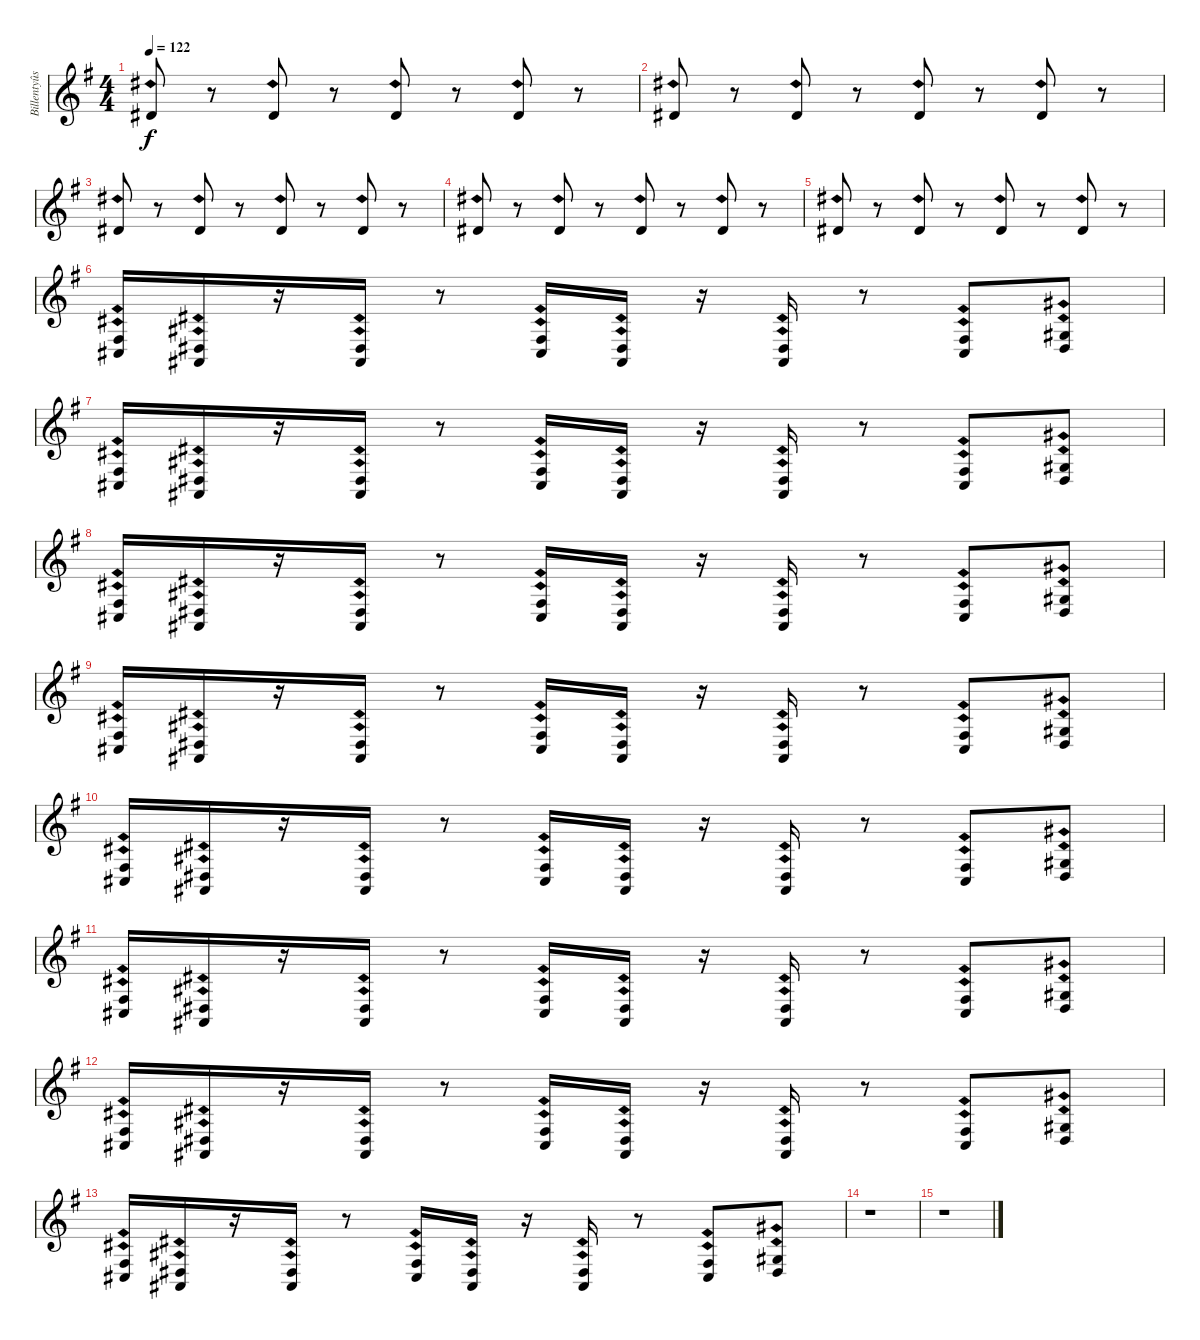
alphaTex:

\track ("Billentyûs (Mats Olausson)" "Billentyûs") {instrument drawbarorgan}
\staff {score}
\tuning (E4 B3 G3 D3 A2 E2) {hide}
\ts (4 4)
\tempo 122
\clef g2
\ks g
4.2{ph 12}.8{dy f} r.8 4.2{ph 12}.8 r.8 4.2{ph 12}.8 r.8 4.2{ph 12}.8 r.8 |
4.2{ph 12}.8 r.8 4.2{ph 12}.8 r.8 4.2{ph 12}.8 r.8 4.2{ph 12}.8 r.8 |
4.2{ph 12}.8 r.8 4.2{ph 12}.8 r.8 4.2{ph 12}.8 r.8 4.2{ph 12}.8 r.8 |
4.2{ph 12}.8 r.8 4.2{ph 12}.8 r.8 4.2{ph 12}.8 r.8 4.2{ph 12}.8 r.8 |
4.2{ph 12}.8 r.8 4.2{ph 12}.8 r.8 4.2{ph 12}.8 r.8 4.2{ph 12}.8 r.8 |
(4.4{ph 12} 4.5{ph 12}).16{volume 8 instrument drawbarorgan} (1.4{ph 12} 1.5{ph 12}).16 r.16 (1.4{ph 12} 1.5{ph 12}).16 r.8 (4.4{ph 12} 4.5{ph 12}).16 (1.4{ph 12} 1.5{ph 12}).16 r.16 (1.4{ph 12} 1.5{ph 12}).16 r.8{beam split} (4.4{ph 12} 4.5{ph 12}).8 (1.3{ph 12} 1.4{ph 12}).8 |
(4.4{ph 12} 4.5{ph 12}).16 (1.4{ph 12} 1.5{ph 12}).16 r.16 (1.4{ph 12} 1.5{ph 12}).16 r.8 (4.4{ph 12} 4.5{ph 12}).16 (1.4{ph 12} 1.5{ph 12}).16 r.16 (1.4{ph 12} 1.5{ph 12}).16 r.8{beam split} (4.4{ph 12} 4.5{ph 12}).8 (1.3{ph 12} 1.4{ph 12}).8 |
(4.4{ph 12} 4.5{ph 12}).16 (1.4{ph 12} 1.5{ph 12}).16 r.16 (1.4{ph 12} 1.5{ph 12}).16 r.8 (4.4{ph 12} 4.5{ph 12}).16 (1.4{ph 12} 1.5{ph 12}).16 r.16 (1.4{ph 12} 1.5{ph 12}).16 r.8{beam split} (4.4{ph 12} 4.5{ph 12}).8 (1.3{ph 12} 1.4{ph 12}).8 |
(4.4{ph 12} 4.5{ph 12}).16 (1.4{ph 12} 1.5{ph 12}).16 r.16 (1.4{ph 12} 1.5{ph 12}).16 r.8 (4.4{ph 12} 4.5{ph 12}).16 (1.4{ph 12} 1.5{ph 12}).16 r.16 (1.4{ph 12} 1.5{ph 12}).16 r.8{beam split} (4.4{ph 12} 4.5{ph 12}).8 (1.3{ph 12} 1.4{ph 12}).8 |
(4.4{ph 12} 4.5{ph 12}).16 (1.4{ph 12} 1.5{ph 12}).16 r.16 (1.4{ph 12} 1.5{ph 12}).16 r.8 (4.4{ph 12} 4.5{ph 12}).16 (1.4{ph 12} 1.5{ph 12}).16 r.16 (1.4{ph 12} 1.5{ph 12}).16 r.8{beam split} (4.4{ph 12} 4.5{ph 12}).8 (1.3{ph 12} 1.4{ph 12}).8 |
(4.4{ph 12} 4.5{ph 12}).16 (1.4{ph 12} 1.5{ph 12}).16 r.16 (1.4{ph 12} 1.5{ph 12}).16 r.8 (4.4{ph 12} 4.5{ph 12}).16 (1.4{ph 12} 1.5{ph 12}).16 r.16 (1.4{ph 12} 1.5{ph 12}).16 r.8{beam split} (4.4{ph 12} 4.5{ph 12}).8 (1.3{ph 12} 1.4{ph 12}).8 |
(4.4{ph 12} 4.5{ph 12}).16 (1.4{ph 12} 1.5{ph 12}).16 r.16 (1.4{ph 12} 1.5{ph 12}).16 r.8 (4.4{ph 12} 4.5{ph 12}).16 (1.4{ph 12} 1.5{ph 12}).16 r.16 (1.4{ph 12} 1.5{ph 12}).16 r.8{beam split} (4.4{ph 12} 4.5{ph 12}).8 (1.3{ph 12} 1.4{ph 12}).8 |
(4.4{ph 12} 4.5{ph 12}).16 (1.4{ph 12} 1.5{ph 12}).16 r.16 (1.4{ph 12} 1.5{ph 12}).16 r.8 (4.4{ph 12} 4.5{ph 12}).16 (1.4{ph 12} 1.5{ph 12}).16 r.16 (1.4{ph 12} 1.5{ph 12}).16 r.8{beam split} (4.4{ph 12} 4.5{ph 12}).8 (1.3{ph 12} 1.4{ph 12}).8 |
r.1 |
r.1
